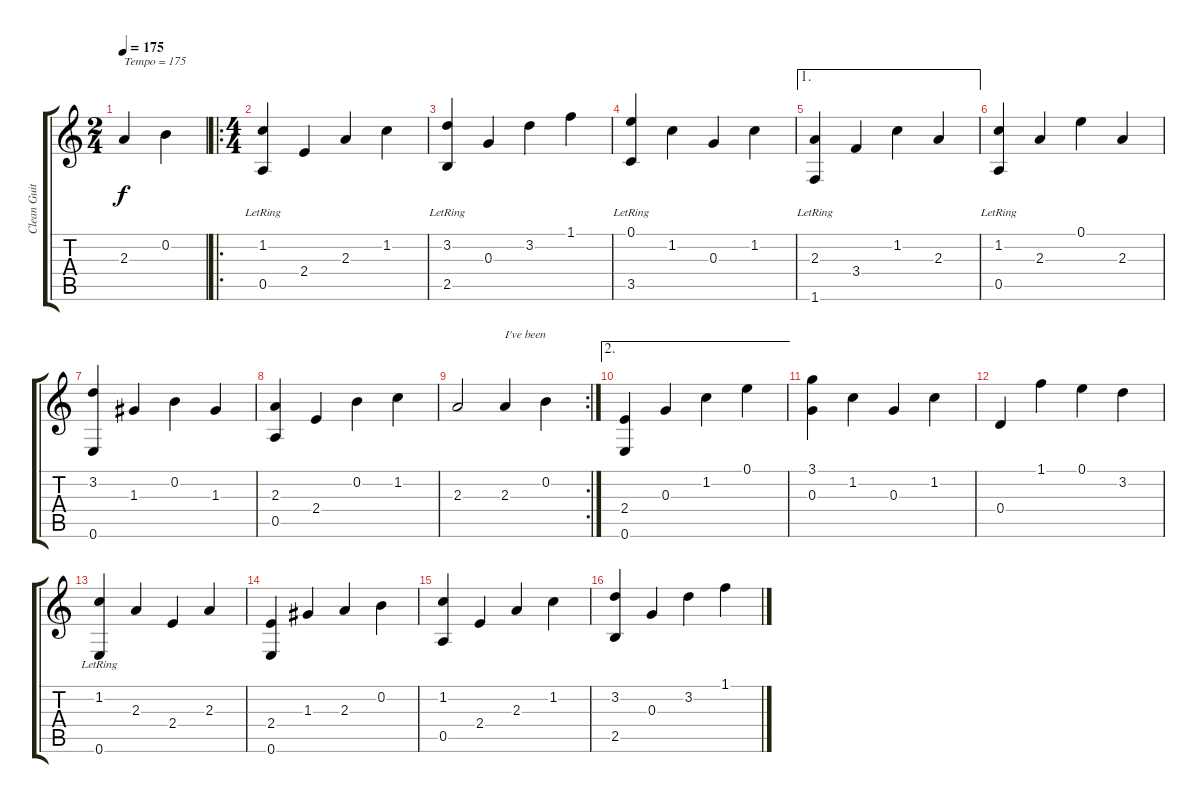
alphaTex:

\track ("Clean Guitar" "Clean Guit") {instrument acousticguitarsteel}
\staff {score tabs}
\tuning (E4 B3 G3 D3 A2 E2) {hide}
\ts (2 4)
\tempo 175
\clef g2
\ks c
2.3.4{txt "Tempo = 175" dy f instrument acousticguitarsteel} 0.2.4 |
\ro
\ts (4 4)
(1.2 0.5{lr}).4 2.4.4 2.3.4 1.2.4 |
(3.2 2.5{lr}).4 0.3.4 3.2.4 1.1.4 |
(0.1 3.5{lr}).4 1.2.4 0.3.4 1.2.4 |
\ae 1
(2.3 1.6{lr}).4 3.4.4 1.2.4 2.3.4 |
(1.2 0.5{lr}).4 2.3.4 0.1.4 2.3.4 |
(3.2 0.6).4 1.3.4 0.2.4 1.3.4 |
(2.3 0.5).4 2.4.4 0.2.4 1.2.4 |
\rc 2
2.3.2 2.3.4{txt "I've been"} 0.2.4 |
\ae 2
(2.4 0.6).4 0.3.4 1.2.4 0.1.4 |
(3.1 0.3).4 1.2.4 0.3.4 1.2.4 |
0.4.4 1.1.4 0.1.4 3.2.4 |
(1.2 0.6{lr}).4 2.3.4 2.4.4 2.3.4 |
(2.4 0.6).4 1.3.4 2.3.4 0.2.4 |
(1.2 0.5).4 2.4.4 2.3.4 1.2.4 |
(3.2 2.5).4 0.3.4 3.2.4 1.1.4
